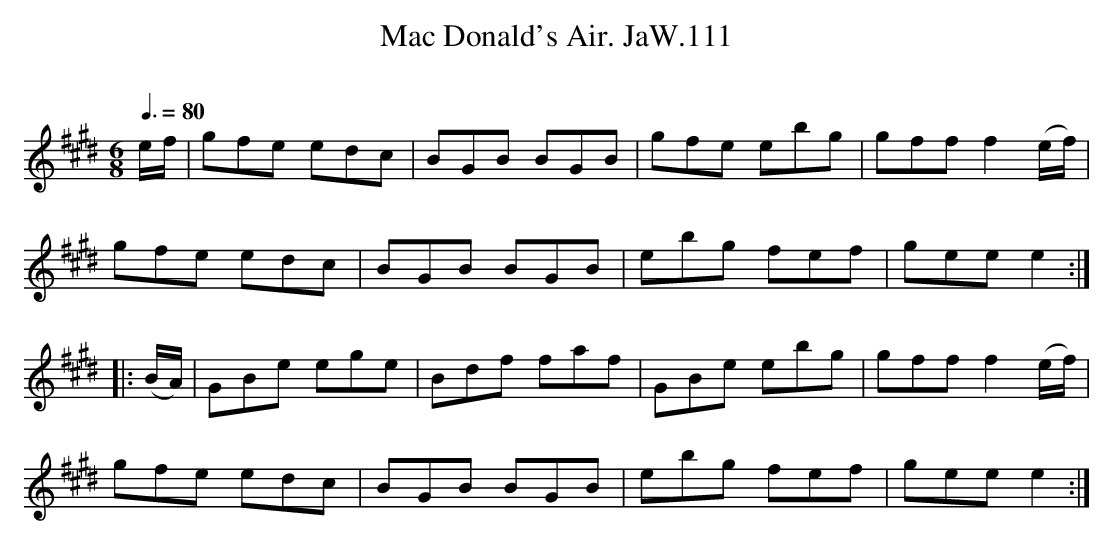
X:1
T:Mac Donald's Air. JaW.111
M:6/8
L:1/8
Q:3/8=80
O:
K:E
e/f/|gfe edc|BGB BGB|gfe ebg|gff f2(e/f/)|
gfe edc|BGB BGB|ebg fef|gee e2:|
|:(B/A/)|GBe ege|Bdf faf|GBe ebg|gff f2(e/f/)|
gfe edc|BGB BGB|ebg fef|gee e2:|
